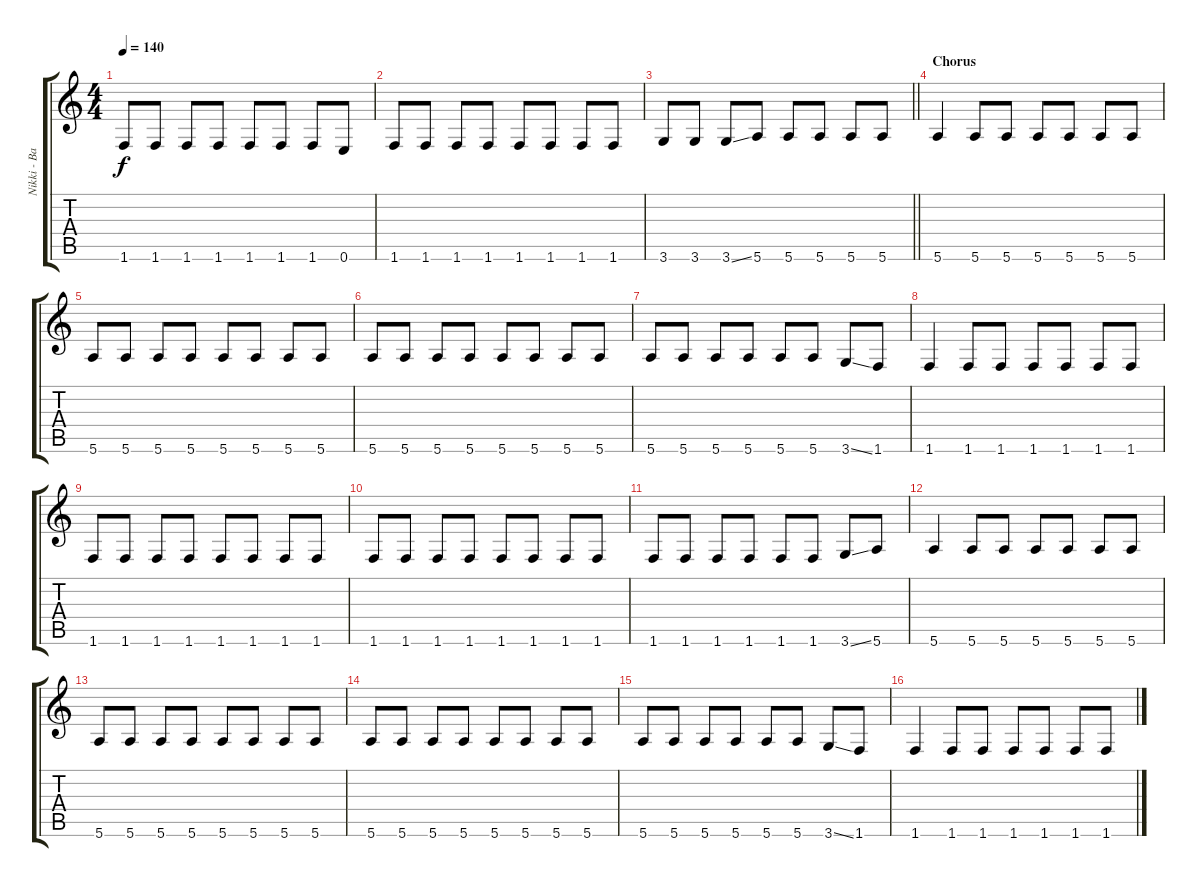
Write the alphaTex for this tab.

\track ("Nikki - Bass" "Nikki - Ba") {instrument electricbassfinger}
\staff {score tabs}
\tuning (E4 B3 G3 D3 A2 E2) {hide}
\ts (4 4)
\tempo 140
\clef g2
\ks c
1.6.8{dy f} 1.6.8 1.6.8 1.6.8 1.6.8 1.6.8 1.6.8 0.6.8 |
1.6.8 1.6.8 1.6.8 1.6.8 1.6.8 1.6.8 1.6.8 1.6.8 |
\barLineRight lightlight
3.6.8 3.6.8 3.6{ss}.8 5.6.8 5.6.8 5.6.8 5.6.8 5.6.8 |
\section ("" "Chorus")
5.6.4 5.6.8 5.6.8 5.6.8 5.6.8 5.6.8 5.6.8 |
5.6.8 5.6.8 5.6.8 5.6.8 5.6.8 5.6.8 5.6.8 5.6.8 |
5.6.8 5.6.8 5.6.8 5.6.8 5.6.8 5.6.8 5.6.8 5.6.8 |
5.6.8 5.6.8 5.6.8 5.6.8 5.6.8 5.6.8 3.6{ss}.8 1.6.8 |
1.6.4 1.6.8 1.6.8 1.6.8 1.6.8 1.6.8 1.6.8 |
1.6.8 1.6.8 1.6.8 1.6.8 1.6.8 1.6.8 1.6.8 1.6.8 |
1.6.8 1.6.8 1.6.8 1.6.8 1.6.8 1.6.8 1.6.8 1.6.8 |
1.6.8 1.6.8 1.6.8 1.6.8 1.6.8 1.6.8 3.6{ss}.8 5.6.8 |
5.6.4 5.6.8 5.6.8 5.6.8 5.6.8 5.6.8 5.6.8 |
5.6.8 5.6.8 5.6.8 5.6.8 5.6.8 5.6.8 5.6.8 5.6.8 |
5.6.8 5.6.8 5.6.8 5.6.8 5.6.8 5.6.8 5.6.8 5.6.8 |
5.6.8 5.6.8 5.6.8 5.6.8 5.6.8 5.6.8 3.6{ss}.8 1.6.8 |
1.6.4 1.6.8 1.6.8 1.6.8 1.6.8 1.6.8 1.6.8
